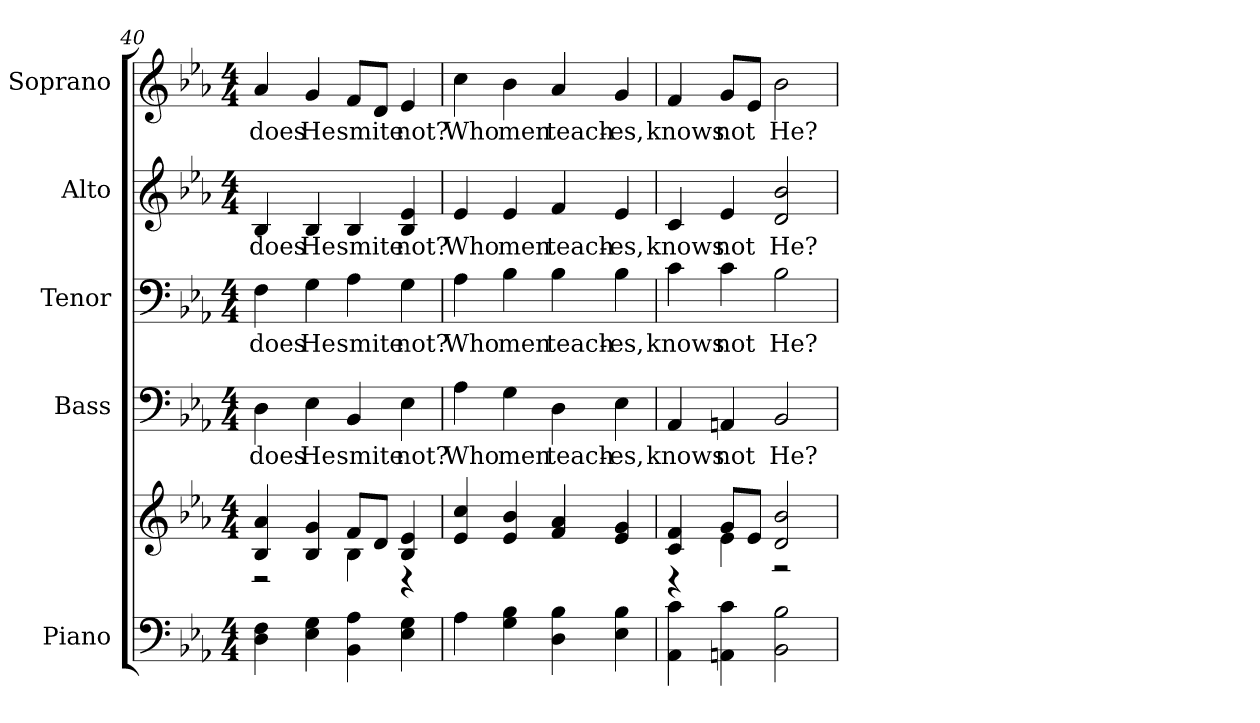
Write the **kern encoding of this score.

**kern	**kern	**kern	**text	**kern	**text	**kern	**text	**kern	**text
*part5	*part5	*part4	*part4	*part3	*part3	*part2	*part2	*part1	*part1
*staff6	*staff5	*staff4	*staff4	*staff3	*staff3	*staff2	*staff2	*staff1	*staff1
*I"Piano	*	*I"Bass	*	*I"Tenor	*	*I"Alto	*	*I"Soprano	*
*I'Pno.	*	*I'B.	*	*I'T.	*	*I'A.	*	*I'S.	*
*clefF4	*clefG2	*clefF4	*	*clefF4	*	*clefG2	*	*clefG2	*
*k[b-e-a-]	*k[b-e-a-]	*k[b-e-a-]	*	*k[b-e-a-]	*	*k[b-e-a-]	*	*k[b-e-a-]	*
*E-:	*E-:	*E-:	*	*E-:	*	*E-:	*	*E-:	*
*M4/4	*M4/4	*M4/4	*	*M4/4	*	*M4/4	*	*M4/4	*
=40	=40	=40	=40	=40	=40	=40	=40	=40	=40
*	*^	*	*	*	*	*	*	*	*
!	!	!	!	!LO:LY:b:color=#000000	!	!	!	!	!	!
!	!	!	!	!	!	!LO:LY:b:color=#000000	!	!	!	!
!	!	!	!	!	!	!	!	!LO:LY:b:color=#000000	!	!
!	!	!	!	!	!	!	!	!	!	!LO:LY:b:color=#000000
4Di\ 4Fi	4B-i/ 4a-i	2r	4Di\	does	4Fi\	does	4B-i/	does	4a-i/	does
!	!	!	!	!LO:LY:b:color=#000000	!	!	!	!	!	!
!	!	!	!	!	!	!LO:LY:b:color=#000000	!	!	!	!
!	!	!	!	!	!	!	!	!LO:LY:b:color=#000000	!	!
!	!	!	!	!	!	!	!	!	!	!LO:LY:b:color=#000000
4E-i\ 4Gi	4B-i/ 4gi	.	4E-i\	He	4Gi\	He	4B-i/	He	4gi/	He
!	!	!	!	!LO:LY:b:color=#000000	!	!	!	!	!	!
!	!	!	!	!	!	!LO:LY:b:color=#000000	!	!	!	!
!	!	!	!	!	!	!	!	!LO:LY:b:color=#000000	!	!
!	!	!	!	!	!	!	!	!	!	!LO:LY:b:color=#000000
4BB-i\ 4A-i	8fi/L	4B-i\	4BB-i/	smite	4A-i\	smite	4B-i/	smite	8fi/L	smite
.	8di/J	.	.	.	.	.	.	.	8di/J	.
!	!	!	!	!LO:LY:b:color=#000000	!	!	!	!	!	!
!	!	!	!	!	!	!LO:LY:b:color=#000000	!	!	!	!
!	!	!	!	!	!	!	!	!LO:LY:b:color=#000000	!	!
!	!	!	!	!	!	!	!	!	!	!LO:LY:b:color=#000000
4E-i\ 4Gi	4B-i/ 4e-i	4r	4E-i\	not?	4Gi\	not?	4B-i/ 4e-i	not?	4e-i/	not?
*	*v	*v	*	*	*	*	*	*	*	*
=41	=41	=41	=41	=41	=41	=41	=41	=41	=41
*	*^	*	*	*	*	*	*	*	*
!	!	!	!	!LO:LY:b:color=#000000	!	!	!	!	!	!
*	*v	*v	*	*	*	*	*	*	*	*
*	*^	*	*	*	*	*	*	*	*
!	!	!	!	!	!	!LO:LY:b:color=#000000	!	!	!	!
*	*v	*v	*	*	*	*	*	*	*	*
*	*^	*	*	*	*	*	*	*	*
!	!	!	!	!	!	!	!	!LO:LY:b:color=#000000	!	!
*	*v	*v	*	*	*	*	*	*	*	*
*	*^	*	*	*	*	*	*	*	*
!	!	!	!	!	!	!	!	!	!	!LO:LY:b:color=#000000
*	*v	*v	*	*	*	*	*	*	*	*
4A-i\	4e-i/ 4cci	4A-i\	Who	4A-i\	Who	4e-i/	Who	4cci\	Who
!	!	!	!LO:LY:b:color=#000000	!	!	!	!	!	!
!	!	!	!	!	!LO:LY:b:color=#000000	!	!	!	!
!	!	!	!	!	!	!	!LO:LY:b:color=#000000	!	!
!	!	!	!	!	!	!	!	!	!LO:LY:b:color=#000000
4Gi\ 4B-i	4e-i/ 4b-i	4Gi\	men	4B-i\	men	4e-i/	men	4b-i\	men
!	!	!	!LO:LY:b:color=#000000	!	!	!	!	!	!
!	!	!	!	!	!LO:LY:b:color=#000000	!	!	!	!
!	!	!	!	!	!	!	!LO:LY:b:color=#000000	!	!
!	!	!	!	!	!	!	!	!	!LO:LY:b:color=#000000
4Di\ 4B-i	4fi/ 4a-i	4Di\	teach-	4B-i\	teach-	4fi/	teach-	4a-i/	teach-
!	!	!	!LO:LY:b:color=#000000	!	!	!	!	!	!
!	!	!	!	!	!LO:LY:b:color=#000000	!	!	!	!
!	!	!	!	!	!	!	!LO:LY:b:color=#000000	!	!
!	!	!	!	!	!	!	!	!	!LO:LY:b:color=#000000
4E-i\ 4B-i	4e-i/ 4gi	4E-i\	-es,	4B-i\	-es,	4e-i/	-es,	4gi/	-es,
=42	=42	=42	=42	=42	=42	=42	=42	=42	=42
*	*^	*	*	*	*	*	*	*	*
!	!	!	!	!LO:LY:b:color=#000000	!	!	!	!	!	!
!	!	!	!	!	!	!LO:LY:b:color=#000000	!	!	!	!
!	!	!	!	!	!	!	!	!LO:LY:b:color=#000000	!	!
!	!	!	!	!	!	!	!	!	!	!LO:LY:b:color=#000000
4AA-i\ 4ci	4ci/ 4fi	4r	4AA-i/	knows	4ci\	knows	4ci/	knows	4fi/	knows
!	!	!	!	!LO:LY:b:color=#000000	!	!	!	!	!	!
!	!	!	!	!	!	!LO:LY:b:color=#000000	!	!	!	!
!	!	!	!	!	!	!	!	!LO:LY:b:color=#000000	!	!
!	!	!	!	!	!	!	!	!	!	!LO:LY:b:color=#000000
4AAni\ 4ci	8gi/L	4e-i\	4AAni/	not	4ci\	not	4e-i/	not	8gi/L	not
.	8e-i/J	.	.	.	.	.	.	.	8e-i/J	.
!	!	!	!	!LO:LY:b:color=#000000	!	!	!	!	!	!
!	!	!	!	!	!	!LO:LY:b:color=#000000	!	!	!	!
!	!	!	!	!	!	!	!	!LO:LY:b:color=#000000	!	!
!	!	!	!	!	!	!	!	!	!	!LO:LY:b:color=#000000
2BB-i\ 2B-i	2di/ 2b-i	2r	2BB-i/	He?	2B-i\	He?	2di/ 2b-i	He?	2b-i\	He?
*	*v	*v	*	*	*	*	*	*	*	*
=	=	=	=	=	=	=	=	=	=
*-	*-	*-	*-	*-	*-	*-	*-	*-	*-
